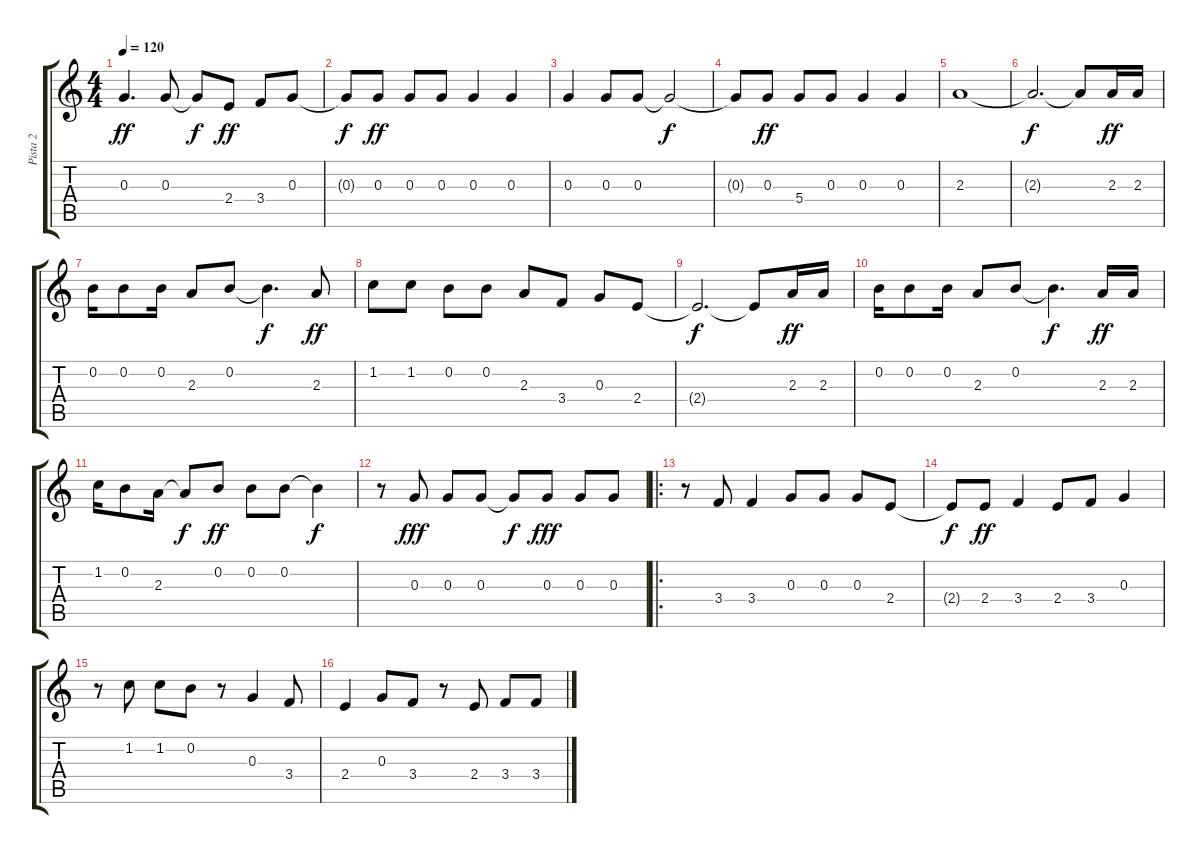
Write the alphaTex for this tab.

\track ("Pista 2" "Pista 2") {instrument contrabass}
\staff {score tabs}
\tuning (E4 B3 G3 D3 A2 E2) {hide}
\ts (4 4)
\tempo 120
\clef g2
\ks c
0.3.4{d dy ff} 0.3.8 0.3{t}.8{dy f} 2.4.8{dy ff} 3.4.8 0.3.8 |
0.3{t}.8{dy f} 0.3.8{dy ff} 0.3.8 0.3.8 0.3.4 0.3.4 |
0.3.4 0.3.8 0.3.8 0.3{t}.2{dy f} |
0.3{t}.8 0.3.8{dy ff} 5.4.8 0.3.8 0.3.4 0.3.4 |
2.3.1 |
2.3{t}.2{d dy f} 2.3{t}.8 2.3.16{dy ff} 2.3.16 |
0.2.16 0.2.8 0.2.16 2.3.8 0.2.8 0.2{t}.4{d dy f} 2.3.8{dy ff} |
1.2.8 1.2.8 0.2.8 0.2.8 2.3.8 3.4.8 0.3.8 2.4.8 |
2.4{t}.2{d dy f} 2.4{t}.8 2.3.16{dy ff} 2.3.16 |
0.2.16 0.2.8 0.2.16 2.3.8 0.2.8 0.2{t}.4{d dy f} 2.3.16{dy ff} 2.3.16 |
1.2.16 0.2.8 2.3.16 2.3{t}.8{dy f} 0.2.8{dy ff} 0.2.8 0.2.8 0.2{t}.4{dy f} |
r.8 0.3.8{dy fff} 0.3.8 0.3.8 0.3{t}.8{dy f} 0.3.8{dy fff} 0.3.8 0.3.8 |
\ro
r.8 3.4.8 3.4.4 0.3.8 0.3.8 0.3.8 2.4.8 |
2.4{t}.8{dy f} 2.4.8{dy ff} 3.4.4 2.4.8 3.4.8 0.3.4 |
r.8 1.2.8 1.2.8 0.2.8 r.8 0.3.4 3.4.8 |
2.4.4 0.3.8 3.4.8 r.8 2.4.8 3.4.8 3.4.8
